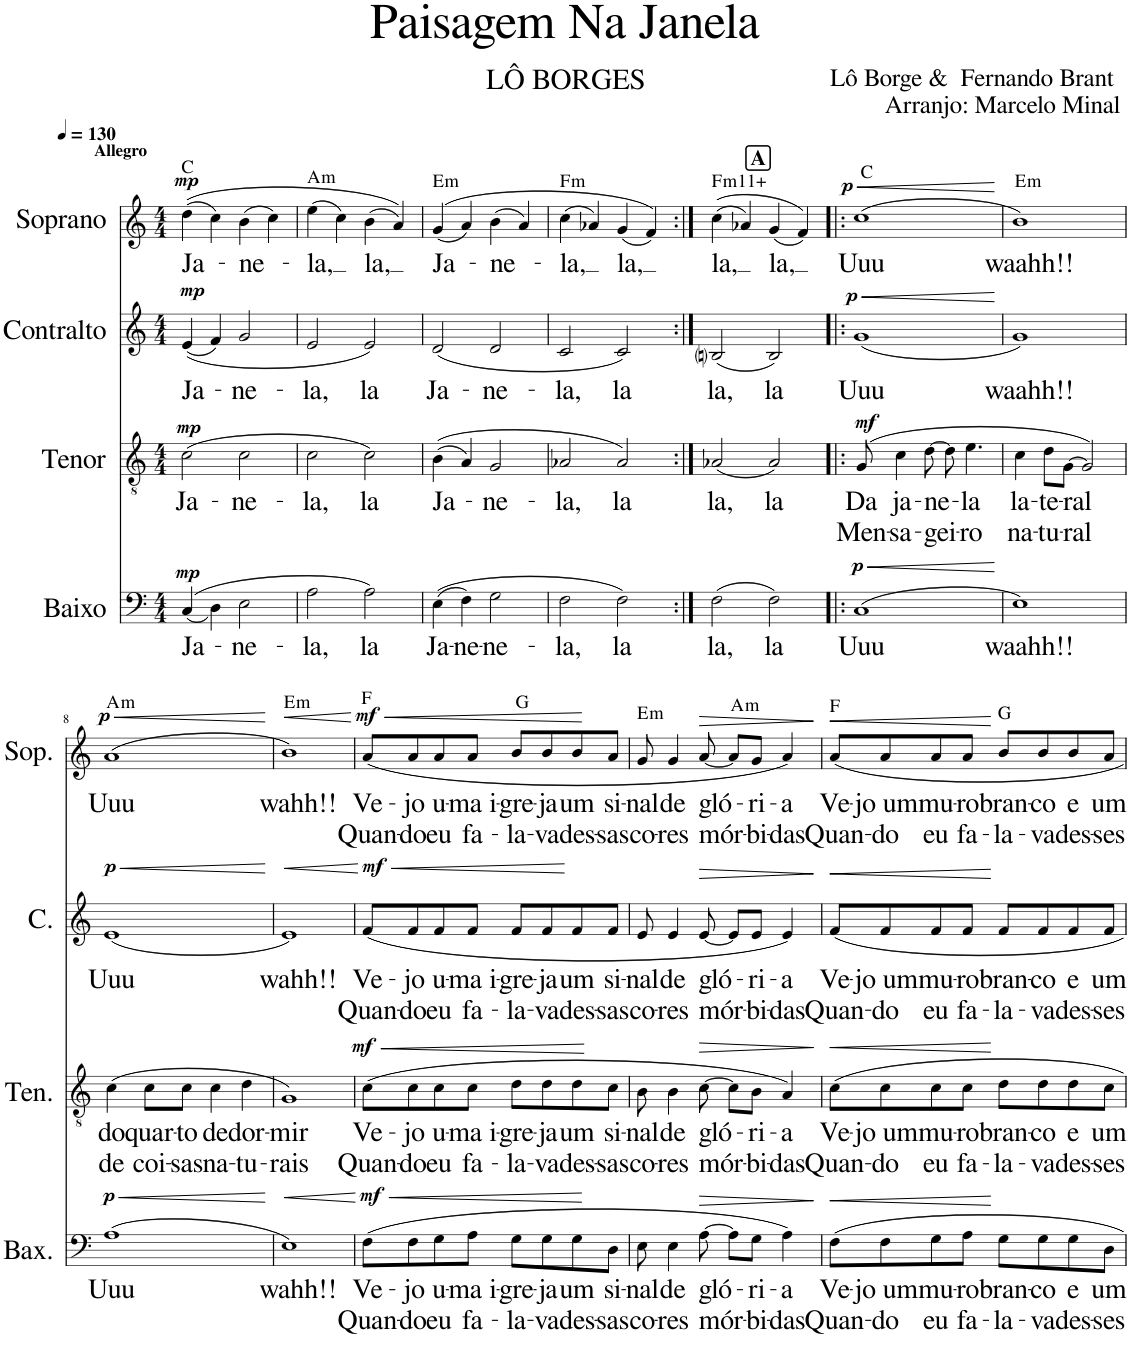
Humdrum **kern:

**kern	**text	**text	**dynam	**kern	**text	**text	**dynam	**kern	**text	**text	**dynam	**kern	**text	**text	**dynam	**harte
*part4	*part4	*part4	*part4	*part3	*part3	*part3	*part3	*part2	*part2	*part2	*part2	*part1	*part1	*part1	*part1	*part1
*staff4	*staff4	*staff4	*staff4	*staff3	*staff3	*staff3	*staff3	*staff2	*staff2	*staff2	*staff2	*staff1	*staff1	*staff1	*staff1	*
*I"Baixo	*	*	*	*I"Tenor	*	*	*	*I"Contralto	*	*	*	*I"Soprano	*	*	*	*
*I'Bax.	*	*	*	*I'Ten.	*	*	*	*I'C.	*	*	*	*I'Sop.	*	*	*	*
*clefF4	*	*	*	*clefGv2	*	*	*	*clefG2	*	*	*	*clefG2	*	*	*	*
*k[]	*	*	*	*k[]	*	*	*	*k[]	*	*	*	*k[]	*	*	*	*
*M4/4	*	*	*	*M4/4	*	*	*	*M4/4	*	*	*	*M4/4	*	*	*	*
*MM130	*	*	*	*MM130	*	*	*	*MM130	*	*	*	*MM130	*	*	*	*
=1	=1	=1	=1	=1	=1	=1	=1	=1	=1	=1	=1	=1	=1	=1	=1	=1
!	!	!	!	!	!	!	!	!	!	!	!	!LO:TX:a:B:t=Allegro	!	!	!	!
!	!LO:LY:b	!	!LO:DY:a	!	!LO:LY:b	!	!LO:DY:a	!	!LO:LY:b	!	!LO:DY:a	!	!LO:LY:b	!	!LO:DY:a	!
(<(4C/	Ja-	.	mp	(2c\	Ja-	.	mp	((4e/	Ja-	.	mp	((4dd\	Ja-	.	mp	C:maj
4D\)	.	.	.	.	.	.	.	4f/)	.	.	.	4cc\)	.	.	.	.
!	!LO:LY:b	!	!	!	!LO:LY:b	!	!	!	!LO:LY:b	!	!	!	!LO:LY:b	!	!	!
2E\	-ne-	.	.	2c\	-ne-	.	.	2g/	-ne-	.	.	(4b\	-ne-	.	.	.
.	.	.	.	.	.	.	.	.	.	.	.	4cc\)	.	.	.	.
=2	=2	=2	=2	=2	=2	=2	=2	=2	=2	=2	=2	=2	=2	=2	=2	=2
!	!LO:LY:b	!	!	!	!LO:LY:b	!	!	!	!LO:LY:b	!	!	!	!LO:LY:b	!	!	!LO:H:kt=m
2A\	-la,	.	.	2c\	-la,	.	.	2e/	-la,	.	.	(4ee\	-la,	.	.	A:min
.	.	.	.	.	.	.	.	.	.	.	.	4cc\)	.	.	.	.
!	!LO:LY:b	!	!	!	!LO:LY:b	!	!	!	!LO:LY:b	!	!	!	!LO:LY:b	!	!	!
2A\)	la	.	.	2c\)	la	.	.	2e/)	la	.	.	(4b\	la,	.	.	.
.	.	.	.	.	.	.	.	.	.	.	.	4a/))	.	.	.	.
=3	=3	=3	=3	=3	=3	=3	=3	=3	=3	=3	=3	=3	=3	=3	=3	=3
!	!LO:LY:b	!	!	!	!LO:LY:b	!	!	!	!LO:LY:b	!	!	!	!LO:LY:b	!	!	!LO:H:kt=m
((4E\	Ja-	.	.	((4B\	Ja-	.	.	(2d/	Ja-	.	.	((4g/	Ja-	.	.	E:min
!	!LO:LY:b	!	!	!	!	!	!	!	!	!	!	!	!	!	!	!
4F\)	-ne-	.	.	4A/)	.	.	.	.	.	.	.	4a/)	.	.	.	.
!	!LO:LY:b	!	!	!	!LO:LY:b	!	!	!	!LO:LY:b	!	!	!	!LO:LY:b	!	!	!
2G\	-ne-	.	.	2G/	-ne-	.	.	2d/	-ne-	.	.	(4b\	-ne-	.	.	.
.	.	.	.	.	.	.	.	.	.	.	.	4a/)	.	.	.	.
=4	=4	=4	=4	=4	=4	=4	=4	=4	=4	=4	=4	=4	=4	=4	=4	=4
!	!LO:LY:b	!	!	!	!LO:LY:b	!	!	!	!LO:LY:b	!	!	!	!LO:LY:b	!	!	!LO:H:kt=m
2F\	-la,	.	.	2A-X/	-la,	.	.	2c/	-la,	.	.	(4cc\	-la,	.	.	F:min
.	.	.	.	.	.	.	.	.	.	.	.	4a-X/)	.	.	.	.
!	!LO:LY:b	!	!	!	!LO:LY:b	!	!	!	!LO:LY:b	!	!	!	!LO:LY:b	!	!	!
2F\)	la	.	.	2A-/)	la	.	.	2c/)	la	.	.	(4g/	la,	.	.	.
.	.	.	.	.	.	.	.	.	.	.	.	4f/))	.	.	.	.
=5:|!	=5:|!	=5:|!	=5:|!	=5:|!	=5:|!	=5:|!	=5:|!	=5:|!	=5:|!	=5:|!	=5:|!	=5:|!	=5:|!	=5:|!	=5:|!	=5:|!
!	!LO:LY:b	!	!	!	!LO:LY:b	!	!	!	!LO:LY:b	!	!	!	!LO:LY:b	!	!	!LO:H:kt=m11
(2F\	la,	.	.	(2A-X/	la,	.	.	(2Bni/	la,	.	.	((4cc\	la,	.	.	F:(b3,#5,b7,9,11)
.	.	.	.	.	.	.	.	.	.	.	.	4a-X/)	.	.	.	.
!	!LO:LY:b	!	!	!	!LO:LY:b	!	!	!	!LO:LY:b	!	!	!	!LO:LY:b	!	!	!
2F\)	la	.	.	2A-/)	la	.	.	2B/)	la	.	.	(4g/	la,	.	.	.
.	.	.	.	.	.	.	.	.	.	.	.	4f/))	.	.	.	.
!!LO:REH:place=s1:a:B:cj:fs=14:t=A
=6!|:	=6!|:	=6!|:	=6!|:	=6!|:	=6!|:	=6!|:	=6!|:	=6!|:	=6!|:	=6!|:	=6!|:	=6!|:	=6!|:	=6!|:	=6!|:	=6!|:
!	!LO:LY:b	!	!LO:HP:b	!	!LO:LY:b	!LO:LY:b	!	!	!LO:LY:b	!	!LO:HP:b	!	!LO:LY:b	!	!LO:HP:b	!
!	!	!	!LO:DY:n=1:a	!	!	!	!LO:DY:a	!	!	!	!LO:DY:n=1:a	!	!	!	!LO:DY:n=1:a	!
(>1C	Uuu	.	< p	(8G/	Da	Men-	mf	(1g	Uuu	.	< p	(1cc	Uuu	.	< p	C:maj
!	!	!	!	!	!LO:LY:b	!LO:LY:b	!	!	!	!	!	!	!	!	!	!
.	.	.	.	4c\	ja-	-sa-	.	.	.	.	.	.	.	.	.	.
!	!	!	!	!	!LO:LY:b	!LO:LY:b	!	!	!	!	!	!	!	!	!	!
.	.	.	.	[8d\	-ne-	-gei-	.	.	.	.	.	.	.	.	.	.
.	.	.	.	8d\]	.	.	.	.	.	.	.	.	.	.	.	.
!	!	!	!	!	!LO:LY:b	!LO:LY:b	!	!	!	!	!	!	!	!	!	!
.	.	.	.	4.e\	-la	-ro	.	.	.	.	.	.	.	.	.	.
.	.	.	[	.	.	.	.	.	.	.	[	.	.	.	[	.
=7	=7	=7	=7	=7	=7	=7	=7	=7	=7	=7	=7	=7	=7	=7	=7	=7
!	!LO:LY:b	!	!	!	!LO:LY:b	!LO:LY:b	!	!	!LO:LY:b	!	!	!	!LO:LY:b	!	!	!LO:H:kt=m
1E)	waahh!!	.	.	4c\	la-	na-	.	1g)	waahh!!	.	.	1b)	waahh!!	.	.	E:min
!	!	!	!	!	!LO:LY:b	!LO:LY:b	!	!	!	!	!	!	!	!	!	!
.	.	.	.	8d\L	-te-	-tu-	.	.	.	.	.	.	.	.	.	.
!	!	!	!	!	!LO:LY:b	!LO:LY:b	!	!	!	!	!	!	!	!	!	!
.	.	.	.	[8G\J	-ral	-ral	.	.	.	.	.	.	.	.	.	.
.	.	.	.	2G/])	.	.	.	.	.	.	.	.	.	.	.	.
!!LO:LB:g=z
=8	=8	=8	=8	=8	=8	=8	=8	=8	=8	=8	=8	=8	=8	=8	=8	=8
!	!LO:LY:b	!	!LO:HP:b	!	!LO:LY:b	!LO:LY:b	!	!	!LO:LY:b	!	!LO:HP:b	!	!LO:LY:b	!	!LO:HP:b	!
!	!	!	!LO:DY:n=1:a	!	!	!	!	!	!	!	!LO:DY:n=1:a	!	!	!	!LO:DY:n=1:a	!LO:H:kt=m
(1A	Uuu	.	< p	(4c\	do	de	.	(1e	Uuu	.	< p	(1a	Uuu	.	< p	A:min
!	!	!	!	!	!LO:LY:b	!LO:LY:b	!	!	!	!	!	!	!	!	!	!
.	.	.	.	8c\L	quar-	coi-	.	.	.	.	.	.	.	.	.	.
!	!	!	!	!	!LO:LY:b	!LO:LY:b	!	!	!	!	!	!	!	!	!	!
.	.	.	.	8c\J	-to	-sas	.	.	.	.	.	.	.	.	.	.
!	!	!	!	!	!LO:LY:b	!LO:LY:b	!	!	!	!	!	!	!	!	!	!
.	.	.	.	4c\	de	na-	.	.	.	.	.	.	.	.	.	.
!	!	!	!	!	!LO:LY:b	!LO:LY:b	!	!	!	!	!	!	!	!	!	!
.	.	.	.	4d\	dor-	-tu-	.	.	.	.	.	.	.	.	.	.
.	.	.	[	.	.	.	.	.	.	.	[	.	.	.	[	.
=9	=9	=9	=9	=9	=9	=9	=9	=9	=9	=9	=9	=9	=9	=9	=9	=9
!	!LO:LY:b	!	!LO:HP:b	!	!LO:LY:b	!LO:LY:b	!	!	!LO:LY:b	!	!LO:HP:b	!	!LO:LY:b	!	!LO:HP:b	!LO:H:kt=m
1E)	wahh!!	.	<	1G)	-mir	-rais	.	1e)	wahh!!	.	<	1b)	wahh!!	.	<	E:min
.	.	.	[	.	.	.	.	.	.	.	[	.	.	.	[	.
=10	=10	=10	=10	=10	=10	=10	=10	=10	=10	=10	=10	=10	=10	=10	=10	=10
!	!LO:LY:b	!LO:LY:b	!LO:HP:b	!	!LO:LY:b	!LO:LY:b	!LO:HP:b	!	!LO:LY:b	!LO:LY:b	!LO:HP:b	!	!LO:LY:b	!LO:LY:b	!LO:HP:b	!
!	!	!	!LO:DY:n=1:a	!	!	!	!LO:DY:n=1:a	!	!	!	!LO:DY:n=1:a	!	!	!	!LO:DY:n=1:a	!
(8F\L	Ve-	Quan-	< mf	(8c\L	Ve-	Quan-	< mf	(8f/L	Ve-	Quan-	< mf	(<8a/L	Ve-	Quan-	< mf	F:maj
!	!LO:LY:b	!LO:LY:b	!	!	!LO:LY:b	!LO:LY:b	!	!	!LO:LY:b	!LO:LY:b	!	!	!LO:LY:b	!LO:LY:b	!	!
8F\	-jo	-do	.	8c\	-jo	-do	.	8f/	-jo	-do	.	8a/	-jo	-do	.	.
!	!LO:LY:b	!LO:LY:b	!	!	!LO:LY:b	!LO:LY:b	!	!	!LO:LY:b	!LO:LY:b	!	!	!LO:LY:b	!LO:LY:b	!	!
8G\	u-	eu	.	8c\	u-	eu	.	8f/	u-	eu	.	8a/	u-	eu	.	.
!	!LO:LY:b	!LO:LY:b	!	!	!LO:LY:b	!LO:LY:b	!	!	!LO:LY:b	!LO:LY:b	!	!	!LO:LY:b	!LO:LY:b	!	!
8A\J	-ma i-	fa-	.	8c\J	-ma i-	fa-	.	8f/J	-ma i-	fa-	.	8a/J	-ma i-	fa-	.	.
!	!LO:LY:b	!LO:LY:b	!	!	!LO:LY:b	!LO:LY:b	!	!	!LO:LY:b	!LO:LY:b	!	!	!LO:LY:b	!LO:LY:b	!	!
8G\L	-gre-	-la-	.	8d\L	-gre-	-la-	.	8f/L	-gre-	-la-	.	8b/L	-gre-	-la-	.	G:maj
!	!LO:LY:b	!LO:LY:b	!	!	!LO:LY:b	!LO:LY:b	!	!	!LO:LY:b	!LO:LY:b	!	!	!LO:LY:b	!LO:LY:b	!	!
8G\	-ja	-va	.	8d\	-ja	-va	.	8f/	-ja	-va	.	8b/	-ja	-va	.	.
!	!LO:LY:b	!LO:LY:b	!	!	!LO:LY:b	!LO:LY:b	!	!	!LO:LY:b	!LO:LY:b	!	!	!LO:LY:b	!LO:LY:b	!	!
8G\	um	des-	.	8d\	um	des-	.	8f/	um	des-	.	8b/	um	des-	.	.
!	!LO:LY:b	!LO:LY:b	!	!	!LO:LY:b	!LO:LY:b	!	!	!LO:LY:b	!LO:LY:b	!	!	!LO:LY:b	!LO:LY:b	!	!
8D\J	si-	-sas	.	8c\J	si-	-sas	.	8f/J	si-	-sas	.	8a/J	si-	-sas	.	.
.	.	.	[	.	.	.	[	.	.	.	[	.	.	.	[	.
=11	=11	=11	=11	=11	=11	=11	=11	=11	=11	=11	=11	=11	=11	=11	=11	=11
!	!LO:LY:b	!LO:LY:b	!	!	!LO:LY:b	!LO:LY:b	!	!	!LO:LY:b	!LO:LY:b	!	!	!LO:LY:b	!LO:LY:b	!	!LO:H:kt=m
8E\	-nal	co-	.	8B\	-nal	co-	.	8e/	-nal	co-	.	8g/	-nal	co-	.	E:min
!	!LO:LY:b	!LO:LY:b	!	!	!LO:LY:b	!LO:LY:b	!	!	!LO:LY:b	!LO:LY:b	!	!	!LO:LY:b	!LO:LY:b	!	!
4E\	de	-res	.	4B\	de	-res	.	4e/	de	-res	.	4g/	de	-res	.	.
!	!LO:LY:b	!LO:LY:b	!LO:HP:b	!	!LO:LY:b	!LO:LY:b	!LO:HP:b	!	!LO:LY:b	!LO:LY:b	!LO:HP:b	!	!LO:LY:b	!LO:LY:b	!LO:HP:b	!
[8A\	gló-	mór-	>	[8c\	gló-	mór-	>	[8e/	gló-	mór-	>	[8a/	gló-	mór-	>	.
!	!	!	!	!	!	!	!	!	!	!	!	!	!	!	!	!LO:H:kt=m
8A\L]	.	.	.	8c\L]	.	.	.	8e/L]	.	.	.	8a/L]	.	.	.	A:min
!	!LO:LY:b	!LO:LY:b	!	!	!LO:LY:b	!LO:LY:b	!	!	!LO:LY:b	!LO:LY:b	!	!	!LO:LY:b	!LO:LY:b	!	!
8G\J	-ri-	-bi-	.	8B\J	-ri-	-bi-	.	8e/J	-ri-	-bi-	.	8g/J	-ri-	-bi-	.	.
!	!LO:LY:b	!LO:LY:b	!	!	!LO:LY:b	!LO:LY:b	!	!	!LO:LY:b	!LO:LY:b	!	!	!LO:LY:b	!LO:LY:b	!	!
4A\)	-a	-das	.	4A/)	-a	-das	.	4e/)	-a	-das	.	4a/)	-a	-das	.	.
.	.	.	]	.	.	.	]	.	.	.	]	.	.	.	]	.
=12	=12	=12	=12	=12	=12	=12	=12	=12	=12	=12	=12	=12	=12	=12	=12	=12
!	!LO:LY:b	!LO:LY:b	!LO:HP:b	!	!LO:LY:b	!LO:LY:b	!LO:HP:b	!	!LO:LY:b	!LO:LY:b	!LO:HP:b	!	!LO:LY:b	!LO:LY:b	!LO:HP:b	!
8F\L	Ve-	Quan-	<	8c\L	Ve-	Quan-	<	8f/L	Ve-	Quan-	<	8a/L	Ve-	Quan-	<	F:maj
!	!LO:LY:b	!LO:LY:b	!	!	!LO:LY:b	!LO:LY:b	!	!	!LO:LY:b	!LO:LY:b	!	!	!LO:LY:b	!LO:LY:b	!	!
8F\	-jo um	-do	.	8c\	-jo um	-do	.	8f/	-jo um	-do	.	8a/	-jo um	-do	.	.
!	!LO:LY:b	!LO:LY:b	!	!	!LO:LY:b	!LO:LY:b	!	!	!LO:LY:b	!LO:LY:b	!	!	!LO:LY:b	!LO:LY:b	!	!
8G\	mu-	eu	.	8c\	mu-	eu	.	8f/	mu-	eu	.	8a/	mu-	eu	.	.
!	!LO:LY:b	!LO:LY:b	!	!	!LO:LY:b	!LO:LY:b	!	!	!LO:LY:b	!LO:LY:b	!	!	!LO:LY:b	!LO:LY:b	!	!
8A\J	-ro	fa-	.	8c\J	-ro	fa-	.	8f/J	-ro	fa-	.	8a/J	-ro	fa-	.	.
!	!LO:LY:b	!LO:LY:b	!	!	!LO:LY:b	!LO:LY:b	!	!	!LO:LY:b	!LO:LY:b	!	!	!LO:LY:b	!LO:LY:b	!	!
8G\L	bran-	-la-	[	8d\L	bran-	-la-	[	8f/L	bran-	-la-	[	8b/L	bran-	-la-	[	G:maj
!	!LO:LY:b	!LO:LY:b	!	!	!LO:LY:b	!LO:LY:b	!	!	!LO:LY:b	!LO:LY:b	!	!	!LO:LY:b	!LO:LY:b	!	!
8G\	-co	-va	.	8d\	-co	-va	.	8f/	-co	-va	.	8b/	-co	-va	.	.
!	!LO:LY:b	!LO:LY:b	!	!	!LO:LY:b	!LO:LY:b	!	!	!LO:LY:b	!LO:LY:b	!	!	!LO:LY:b	!LO:LY:b	!	!
8G\	e	des-	.	8d\	e	des-	.	8f/	e	des-	.	8b/	e	des-	.	.
!	!LO:LY:b	!LO:LY:b	!	!	!LO:LY:b	!LO:LY:b	!	!	!LO:LY:b	!LO:LY:b	!	!	!LO:LY:b	!LO:LY:b	!	!
8D\J	um	-ses	.	8c\J	um	-ses	.	8f/J	um	-ses	.	8a/J	um	-ses	.	.
=	=	=	=	=	=	=	=	=	=	=	=	=	=	=	=	=
*-	*-	*-	*-	*-	*-	*-	*-	*-	*-	*-	*-	*-	*-	*-	*-	*-
